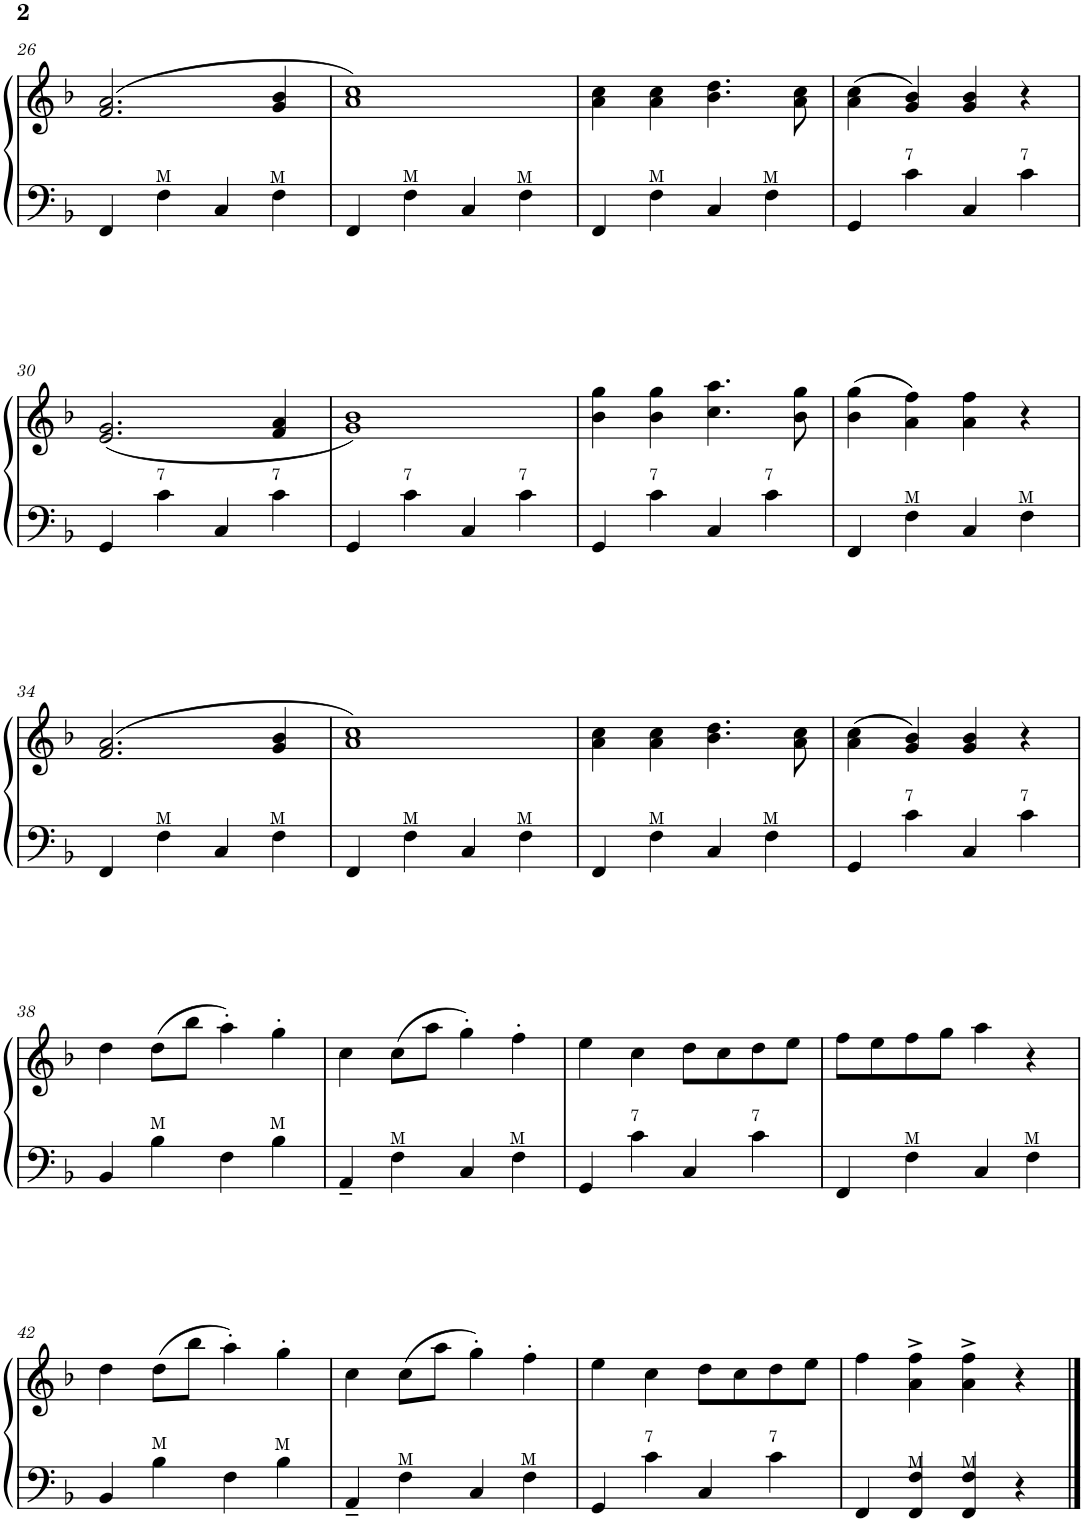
**kern	**kern
*part1	*part1
*staff2	*staff1
*I"Accordion	*
*I'Acc.	*
!!LO:PB:g=z
*clefF4	*clefG2
*k[b-]	*k[b-]
*M2/2	*M2/2
*met(c|)	*met(c|)
=26	=26
4FF/	(2.f/ 2.a/
4F\	.
4C/	.
4F\	4g/ 4b-/
=27	=27
4FF/	1a 1cc)
4F\	.
4C/	.
4F\	.
=28	=28
4FF/	4a\ 4cc\
4F\	4a\ 4cc\
4C/	4.b-\ 4.dd\
4F\	.
.	8a\ 8cc\
=29	=29
4GG/	(4a\ 4cc\
4c\	4g/ 4b-/)
4C/	4g/ 4b-/
4c\	4r
!!LO:LB:g=z
=30	=30
4GG/	(2.e/ 2.g/
4c\	.
4C/	.
4c\	4f/ 4a/
=31	=31
4GG/	1g 1b-)
4c\	.
4C/	.
4c\	.
=32	=32
4GG/	4b-\ 4gg\
4c\	4b-\ 4gg\
4C/	4.cc\ 4.aa\
4c\	.
.	8b-\ 8gg\
=33	=33
4FF/	(4b-\ 4gg\
4F\	4a\ 4ff\)
4C/	4a\ 4ff\
4F\	4r
!!LO:LB:g=z
=34	=34
4FF/	(2.f/ 2.a/
4F\	.
4C/	.
4F\	4g/ 4b-/
=35	=35
4FF/	1a 1cc)
4F\	.
4C/	.
4F\	.
=36	=36
4FF/	4a\ 4cc\
4F\	4a\ 4cc\
4C/	4.b-\ 4.dd\
4F\	.
.	8a\ 8cc\
=37	=37
4GG/	(4a\ 4cc\
4c\	4g/ 4b-/)
4C/	4g/ 4b-/
4c\	4r
!!LO:LB:g=z
=38	=38
4BB-/	4dd\
4B-\	(8dd\L
.	8bb-\J
4F\	4aa'\)
4B-\	4gg'\
=39	=39
4AA~/	4cc\
4F\	(8cc\L
.	8aa\J
4C/	4gg'\)
4F\	4ff'\
=40	=40
4GG/	4ee\
4c\	4cc\
4C/	8dd\L
.	8cc\
4c\	8dd\
.	8ee\J
=41	=41
4FF/	8ff\L
.	8ee\
4F\	8ff\
.	8gg\J
4C/	4aa\
4F\	4r
!!LO:LB:g=z
=42	=42
4BB-/	4dd\
4B-\	(8dd\L
.	8bb-\J
4F\	4aa'\)
4B-\	4gg'\
=43	=43
4AA~/	4cc\
4F\	(8cc\L
.	8aa\J
4C/	4gg'\)
4F\	4ff'\
=44	=44
4GG/	4ee\
4c\	4cc\
4C/	8dd\L
.	8cc\
4c\	8dd\
.	8ee\J
=45	=45
4FF/	4ff\
4FF/ 4F/	4a\^ 4ff\^
4FF/ 4F/	4a\^ 4ff\^
4r	4r
==	==
*-	*-
